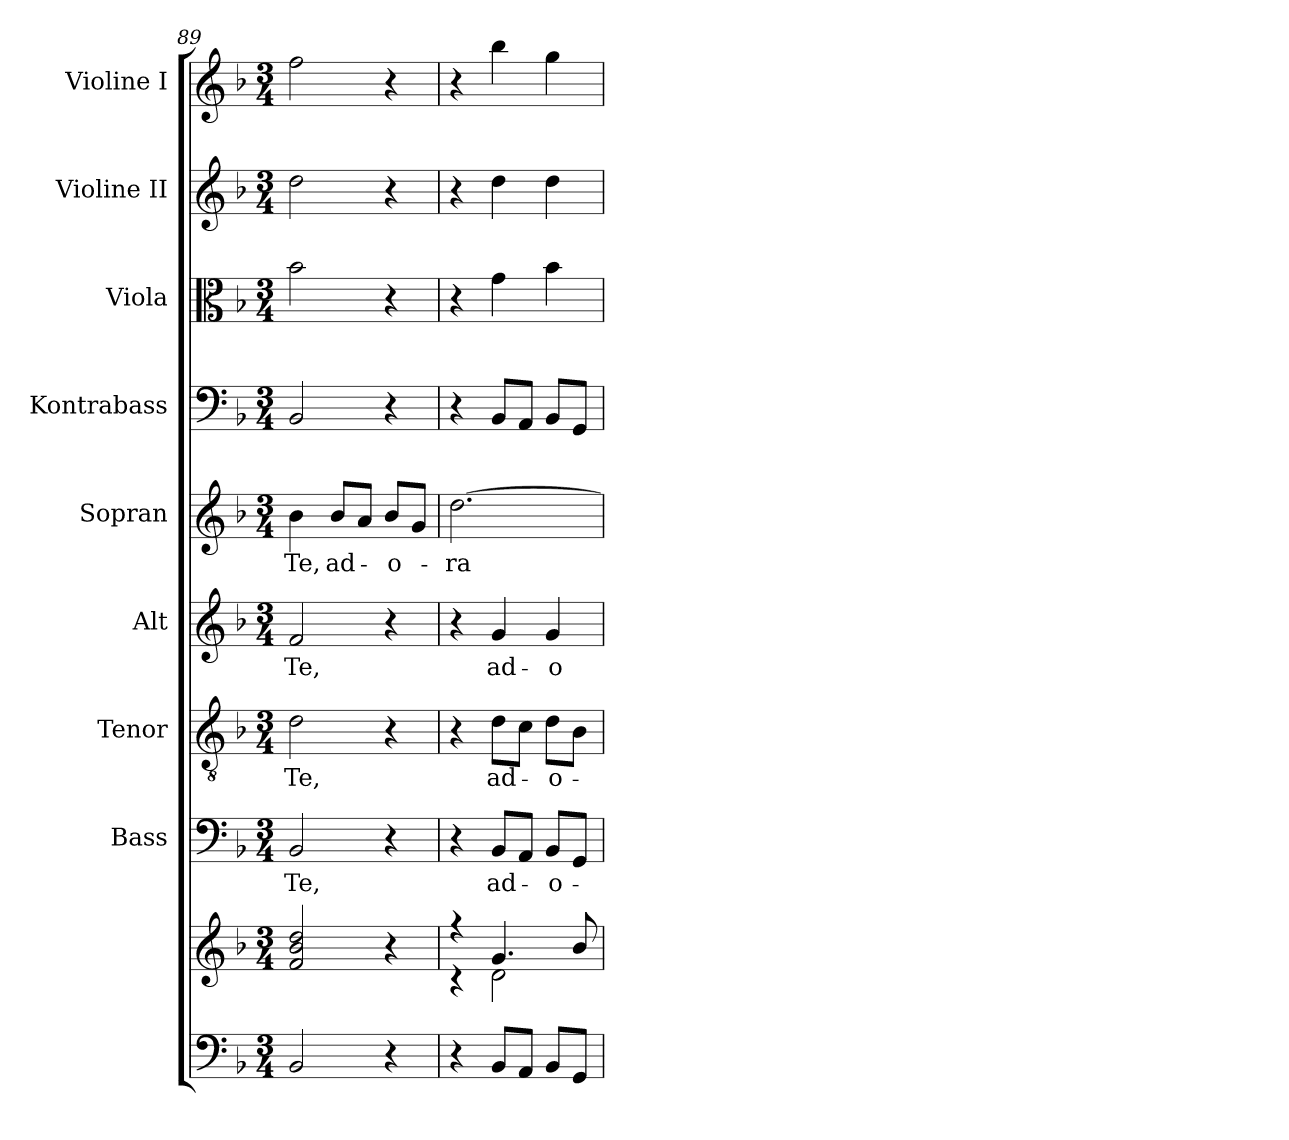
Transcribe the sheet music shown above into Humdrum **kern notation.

**kern	**kern	**kern	**text	**kern	**text	**kern	**text	**kern	**text	**kern	**kern	**kern	**kern
*part9	*part9	*part8	*part8	*part7	*part7	*part6	*part6	*part5	*part5	*part4	*part3	*part2	*part1
*staff10	*staff9	*staff8	*staff8	*staff7	*staff7	*staff6	*staff6	*staff5	*staff5	*staff4	*staff3	*staff2	*staff1
*	*	*I"Bass	*	*I"Tenor	*	*I"Alt	*	*I"Sopran	*	*I"Kontrabass	*I"Viola	*I"Violine II	*I"Violine I
*	*	*I'B.	*	*I'T.	*	*I'A.	*	*I'S.	*	*I'Kb.	*I'Vla.	*I'Vl. II	*I'Vl. I
*clefF4	*clefG2	*clefF4	*	*clefGv2	*	*clefG2	*	*clefG2	*	*clefF4	*clefC3	*clefG2	*clefG2
*	*	*	*	*	*	*	*	*	*	*ITrd7c12	*	*	*
*k[b-]	*k[b-]	*k[b-]	*	*k[b-]	*	*k[b-]	*	*k[b-]	*	*k[b-]	*k[b-]	*k[b-]	*k[b-]
*F:	*F:	*F:	*	*F:	*	*F:	*	*F:	*	*F:	*F:	*F:	*F:
*M3/4	*M3/4	*M3/4	*	*M3/4	*	*M3/4	*	*M3/4	*	*M3/4	*M3/4	*M3/4	*M3/4
=89	=89	=89	=89	=89	=89	=89	=89	=89	=89	=89	=89	=89	=89
!	!	!	!LO:LY:b	!	!LO:LY:b	!	!LO:LY:b	!	!LO:LY:b	!	!	!	!
2BB-/	2f/ 2b-/ 2dd/	2BB-/	Te,	2d\	Te,	2f/	Te,	4b-\	Te,	2BBB-/	2b-\	2dd\	2ff\
!	!	!	!	!	!	!	!	!	!LO:LY:b	!	!	!	!
.	.	.	.	.	.	.	.	8b-/L	ad-	.	.	.	.
.	.	.	.	.	.	.	.	8a/J	.	.	.	.	.
!	!	!	!	!	!	!	!	!	!LO:LY:b	!	!	!	!
4r	4r	4r	.	4r	.	4r	.	8b-/L	-o-	4r	4r	4r	4r
.	.	.	.	.	.	.	.	8g/J	.	.	.	.	.
=90	=90	=90	=90	=90	=90	=90	=90	=90	=90	=90	=90	=90	=90
*	*^	*	*	*	*	*	*	*	*	*	*	*	*
!	!	!	!	!	!	!	!	!	!	!LO:LY:b	!	!	!	!
4r	4r	4r	4r	.	4r	.	4r	.	[2.dd\	-ra-	4r	4r	4r	4r
!	!	!	!	!LO:LY:b	!	!LO:LY:b	!	!LO:LY:b	!	!	!	!	!	!
8BB-/L	4.g/	2d\	8BB-/L	ad-	8d\L	ad-	4g/	ad-	.	.	8BBB-/L	4g\	4dd\	4bb-\
8AA/J	.	.	8AA/J	.	8c\J	.	.	.	.	.	8AAA/J	.	.	.
!	!	!	!	!LO:LY:b	!	!LO:LY:b	!	!LO:LY:b	!	!	!	!	!	!
8BB-/L	.	.	8BB-/L	-o-	8d\L	-o-	4g/	-o-	.	.	8BBB-/L	4b-\	4dd\	4gg\
8GG/J	8b-/	.	8GG/J	.	8B-\J	.	.	.	.	.	8GGG/J	.	.	.
*	*v	*v	*	*	*	*	*	*	*	*	*	*	*	*
=	=	=	=	=	=	=	=	=	=	=	=	=	=
*-	*-	*-	*-	*-	*-	*-	*-	*-	*-	*-	*-	*-	*-
